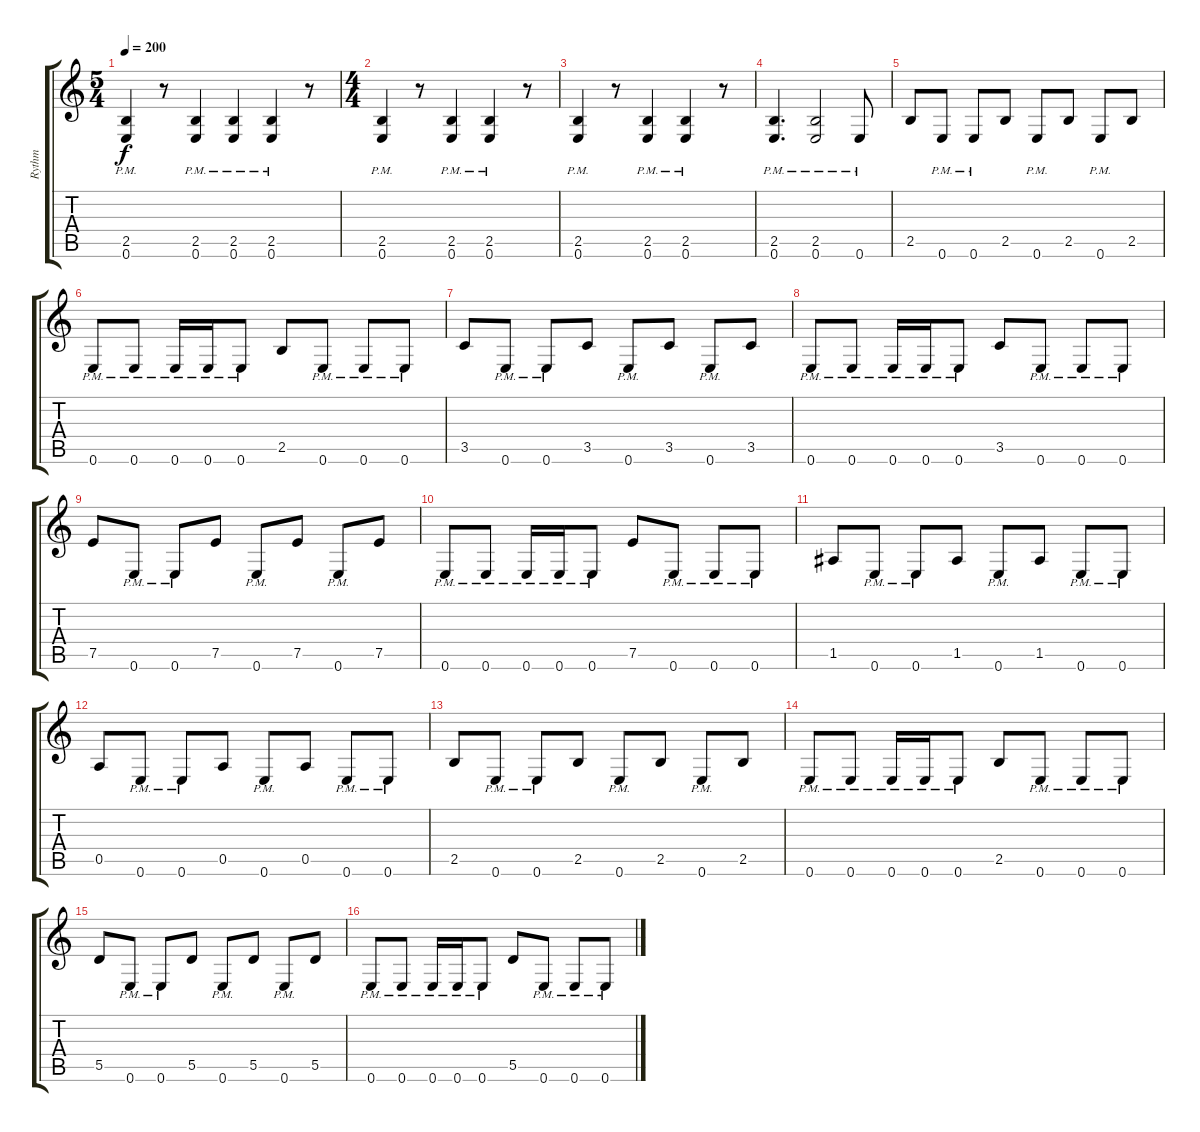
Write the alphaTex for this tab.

\track ("Rythm" "Rythm") {instrument overdrivenguitar}
\staff {score tabs}
\tuning (E4 B3 G3 D3 A2 E2) {hide}
\ts (5 4)
\tempo 200
\clef g2
\ks c
(2.5{pm} 0.6{pm}).4{dy f} r.8 (2.5{pm} 0.6{pm}).4 (2.5{pm} 0.6{pm}).4 (2.5{pm} 0.6{pm}).4 r.8 |
\ts (4 4)
(2.5{pm} 0.6{pm}).4 r.8 (2.5{pm} 0.6{pm}).4 (2.5{pm} 0.6{pm}).4 r.8 |
(2.5{pm} 0.6{pm}).4 r.8 (2.5{pm} 0.6{pm}).4 (2.5{pm} 0.6{pm}).4 r.8 |
(2.5{pm} 0.6{pm}).4{d} (2.5{pm} 0.6{pm}).2 0.6{pm}.8 |
2.5.8 0.6{pm}.8 0.6{pm}.8 2.5.8 0.6{pm}.8 2.5.8 0.6{pm}.8 2.5.8 |
0.6{pm}.8 0.6{pm}.8 0.6{pm}.16 0.6{pm}.16 0.6{pm}.8 2.5.8 0.6{pm}.8 0.6{pm}.8 0.6{pm}.8 |
3.5.8 0.6{pm}.8 0.6{pm}.8 3.5.8 0.6{pm}.8 3.5.8 0.6{pm}.8 3.5.8 |
0.6{pm}.8 0.6{pm}.8 0.6{pm}.16 0.6{pm}.16 0.6{pm}.8 3.5.8 0.6{pm}.8 0.6{pm}.8 0.6{pm}.8 |
7.5.8 0.6{pm}.8 0.6{pm}.8 7.5.8 0.6{pm}.8 7.5.8 0.6{pm}.8 7.5.8 |
0.6{pm}.8 0.6{pm}.8 0.6{pm}.16 0.6{pm}.16 0.6{pm}.8 7.5.8 0.6{pm}.8 0.6{pm}.8 0.6{pm}.8 |
1.5.8 0.6{pm}.8 0.6{pm}.8 1.5.8 0.6{pm}.8 1.5.8 0.6{pm}.8 0.6{pm}.8 |
0.5.8 0.6{pm}.8 0.6{pm}.8 0.5.8 0.6{pm}.8 0.5.8 0.6{pm}.8 0.6{pm}.8 |
2.5.8 0.6{pm}.8 0.6{pm}.8 2.5.8 0.6{pm}.8 2.5.8 0.6{pm}.8 2.5.8 |
0.6{pm}.8 0.6{pm}.8 0.6{pm}.16 0.6{pm}.16 0.6{pm}.8 2.5.8 0.6{pm}.8 0.6{pm}.8 0.6{pm}.8 |
5.5.8 0.6{pm}.8 0.6{pm}.8 5.5.8 0.6{pm}.8 5.5.8 0.6{pm}.8 5.5.8 |
0.6{pm}.8 0.6{pm}.8 0.6{pm}.16 0.6{pm}.16 0.6{pm}.8 5.5.8 0.6{pm}.8 0.6{pm}.8 0.6{pm}.8
